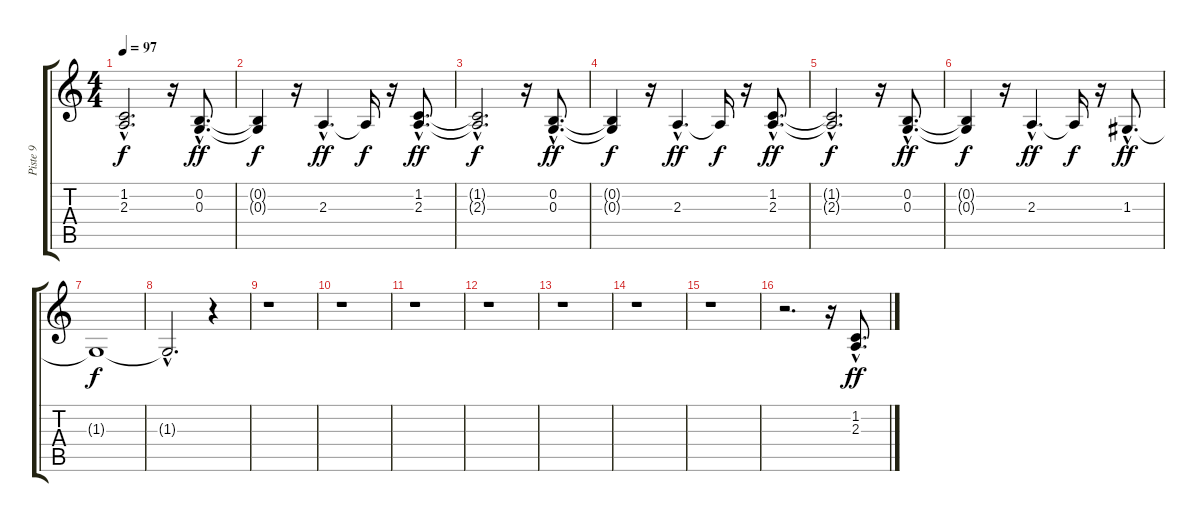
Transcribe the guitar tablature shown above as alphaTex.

\track ("Piste 9" "Piste 9") {instrument synthstrings1}
\staff {score tabs}
\tuning (E4 B3 G3 D3 A2 E2) {hide}
\ts (4 4)
\tempo 97
\clef g2
\ks c
(1.2{hac t} 2.3{hac t}).2{d dy f} r.16 (0.2{hac} 0.3{hac}).8{d dy ff} |
(0.2{t} 0.3{t}).4{dy f} r.16 2.3{hac}.4{d dy ff} 2.3{t}.16{dy f} r.16 (1.2{hac} 2.3{hac}).8{d dy ff} |
(1.2{hac t} 2.3{hac t}).2{d dy f} r.16 (0.2{hac} 0.3{hac}).8{d dy ff} |
(0.2{t} 0.3{t}).4{dy f} r.16 2.3{hac}.4{d dy ff} 2.3{t}.16{dy f} r.16 (1.2{hac} 2.3{hac}).8{d dy ff} |
(1.2{hac t} 2.3{hac t}).2{d dy f} r.16 (0.2{hac} 0.3{hac}).8{d dy ff} |
(0.2{t} 0.3{t}).4{dy f} r.16 2.3{hac}.4{d dy ff} 2.3{t}.16{dy f} r.16 1.3{hac}.8{d dy ff} |
1.3{t}.1{dy f} |
1.3{hac t}.2{d} r.4 |
r.1 |
r.1 |
r.1 |
r.1 |
r.1 |
r.1 |
r.1 |
r.2{d} r.16 (1.2{hac} 2.3{hac}).8{d dy ff}
